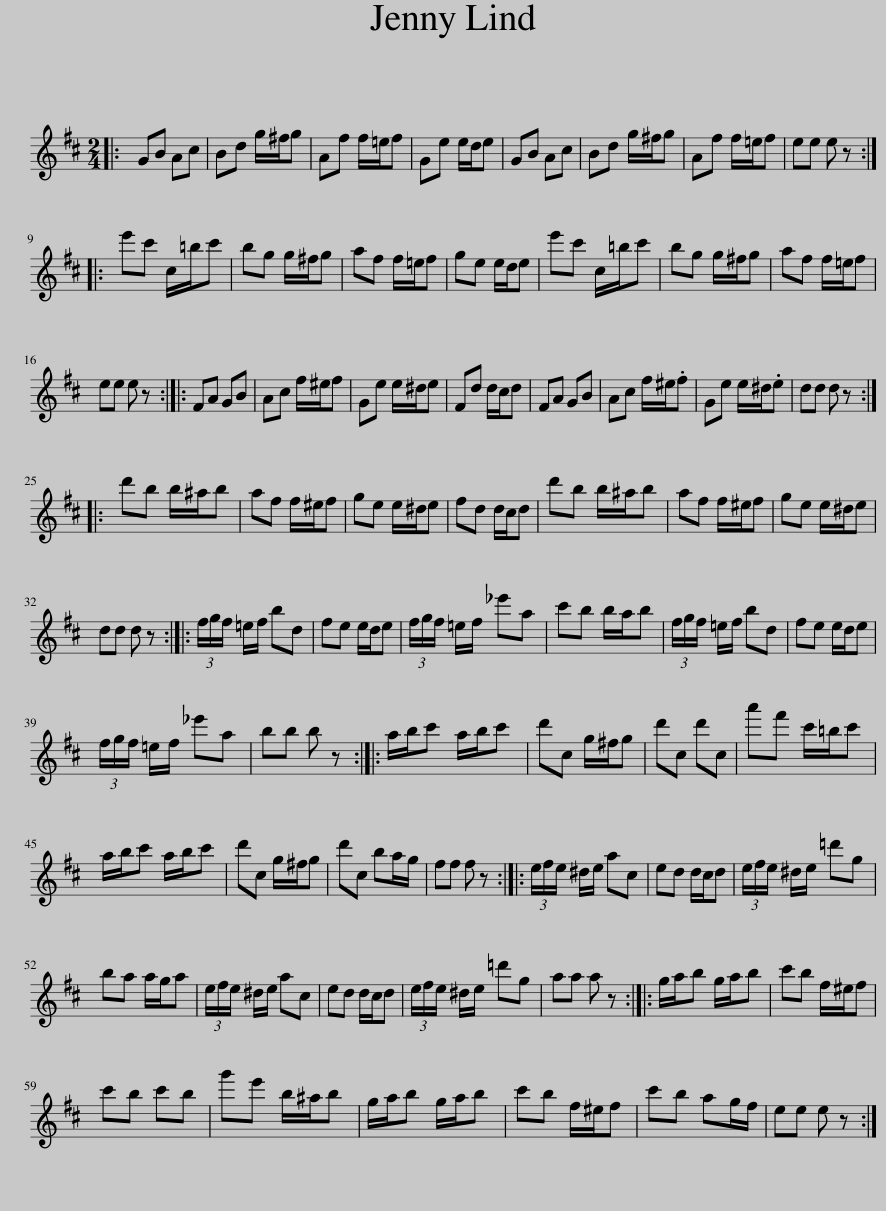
X:1
L:1/8
M:2/4
I:linebreak $
K:D
V:1 treble
V:1
|: GB Ac | Bd g/^f/g | Af f/=e/f | Ge e/d/e | GB Ac | %5
 Bd g/^f/g | Af f/=e/f | ee e z ::$ e'c' c/=b/c' | bg g/^f/g | %10
 af f/=e/f | ge e/d/e | e'c' c/=b/c' | bg g/^f/g | af f/=e/f |$ %15
 ee e z :: FA GB | Ac f/^e/f | Ge e/^d/e | Fd d/c/d | %20
 FA GB | Ac f/^e/.f | Ge e/^d/.e | dd d z ::$ d'b b/^a/b | %25
 af f/^e/f | ge e/^d/e | fd d/c/d | d'b b/^a/b | af f/^e/f | %30
 ge e/^d/e |$ dd d z :: (3f/g/f/ =e/f/ bd | fe e/d/e | (3f/g/f/ =e/f/ _e'a | %35
 c'b b/a/b | (3f/g/f/ =e/f/ bd | fe e/d/e |$ (3f/g/f/ =e/f/ _e'a | bb b z :: %40
 a/b/c' a/b/c' | d'c g/^f/g | d'c d'c | a'f' c'/=b/c' |$ a/b/c' a/b/c' | %45
 d'c g/^f/g | d'c ba/g/ | ff f z :: (3e/f/e/ ^d/e/ ac | ed d/c/d | %50
 (3e/f/e/ ^d/e/ =d'g |$ ba a/g/a | (3e/f/e/ ^d/e/ ac | ed d/c/d | (3e/f/e/ ^d/e/ =d'g | %55
 aa a z :: g/a/b g/a/b | c'b f/^e/f |$ c'b c'b | g'e' b/^a/b | %60
 g/a/b g/a/b | c'b f/^e/f | c'b ag/f/ | ee e z :| %64
